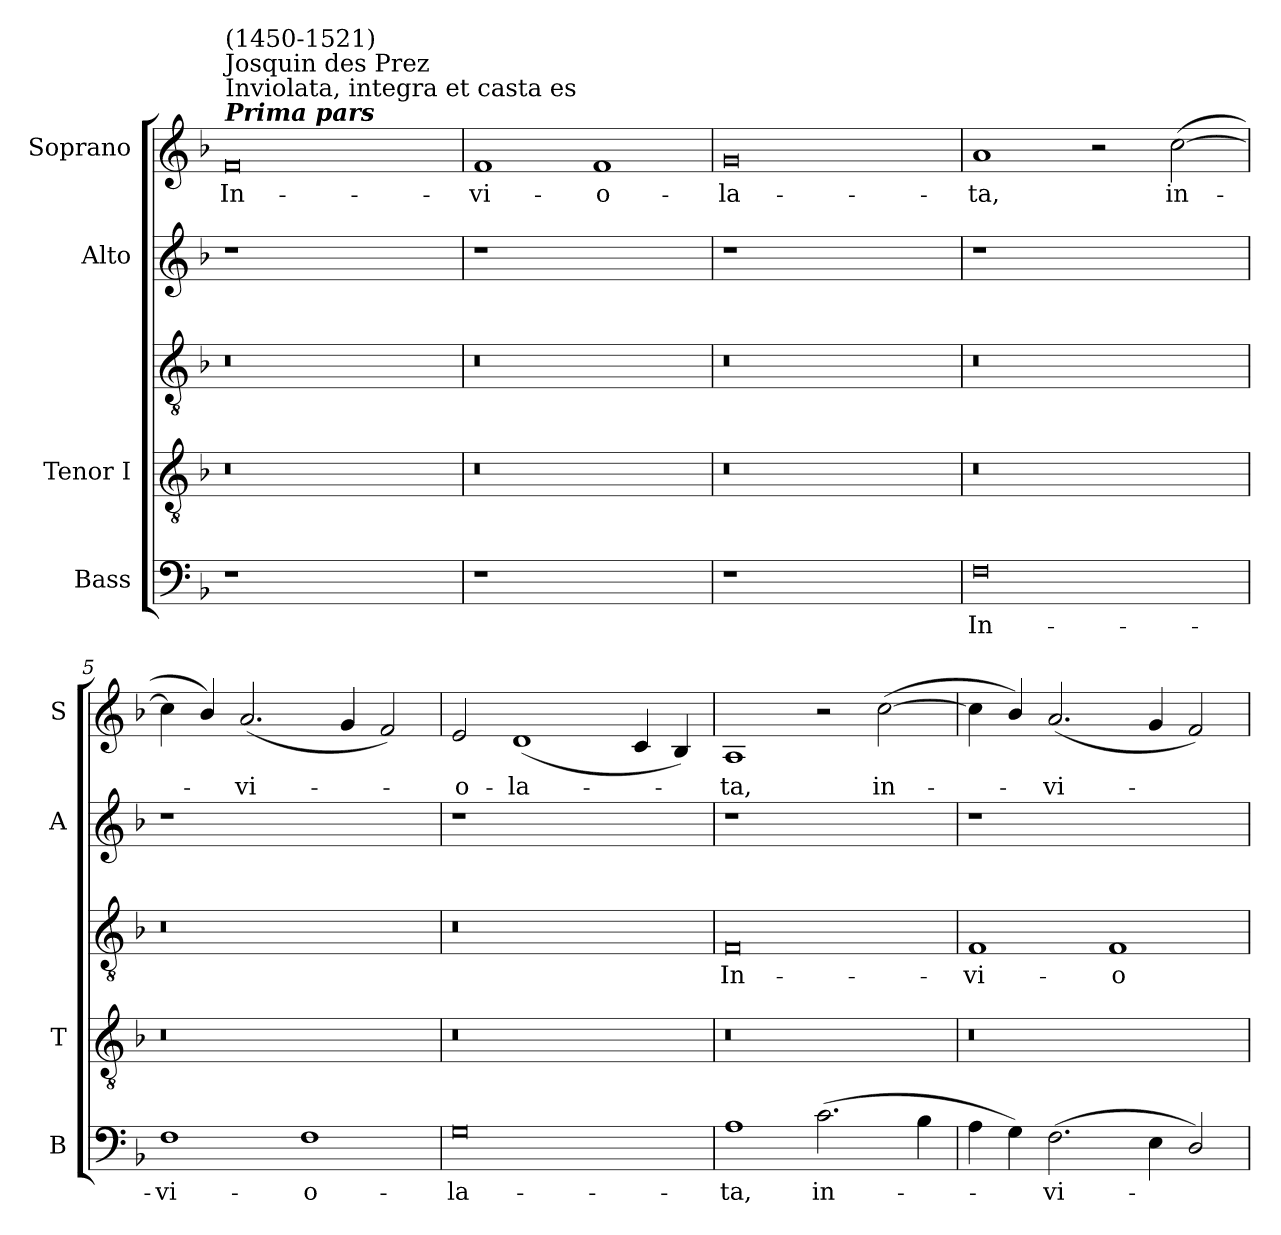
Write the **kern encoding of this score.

**kern	**text	**kern	**kern	**text	**kern	**kern	**text
*part4	*part4	*part3	*part3	*part3	*part2	*part1	*part1
*staff5	*staff5	*staff4	*staff3	*staff3	*staff2	*staff1	*staff1
*I"Bass	*	*I"Tenor I	*	*	*I"Alto	*I"Soprano	*
*I'B	*	*I'T	*	*	*I'A	*I'S	*
*clefF4	*	*clefGv2	*clefGv2	*	*clefG2	*clefG2	*
*k[b-]	*	*k[b-]	*k[b-]	*	*k[b-]	*k[b-]	*
*F:	*	*F:	*F:	*	*F:	*F:	*
*MM180	*	*MM180	*MM180	*	*MM180	*MM180	*
=1	=1	=1	=1	=1	=1	=1	=1
!	!	!	!	!	!	!LO:TX:a:Bi:t=Prima pars	!
!	!	!	!	!	!	!LO:TX:a:t=Inviolata, integra et casta es	!
!	!	!	!	!	!	!LO:TX:a:t=Josquin des Prez	!
!	!	!	!	!	!	!LO:TX:a:t=(1450-1521)	!
!	!	!	!	!	!	!	!LO:LY:b
1r	.	0r	0r	.	1r	0f	In-
1ryy	.	.	.	.	1ryy	.	.
=2	=2	=2	=2	=2	=2	=2	=2
!	!	!	!	!	!	!	!LO:LY:b
1r	.	0r	0r	.	1r	1f	-vi-
!	!	!	!	!	!	!	!LO:LY:b
1ryy	.	.	.	.	1ryy	1f	-o-
=3	=3	=3	=3	=3	=3	=3	=3
!	!	!	!	!	!	!	!LO:LY:b
1r	.	0r	0r	.	1r	0g	-la-
1ryy	.	.	.	.	1ryy	.	.
=4	=4	=4	=4	=4	=4	=4	=4
!	!LO:LY:b	!	!	!	!	!	!LO:LY:b
0F	In-	0r	0r	.	1r	1a	-ta,
.	.	.	.	.	1ryy	2r	.
!	!	!	!	!	!	!	!LO:LY:b
.	.	.	.	.	.	(>[2cc\	in-
=5	=5	=5	=5	=5	=5	=5	=5
!	!LO:LY:b	!	!	!	!	!	!
1F	-vi-	0r	0r	.	1r	4cc\]	.
.	.	.	.	.	.	4b-/)	.
!	!	!	!	!	!	!	!LO:LY:b
.	.	.	.	.	.	(<2.a/	vi-
!	!LO:LY:b	!	!	!	!	!	!
1F	-o-	.	.	.	1ryy	.	.
.	.	.	.	.	.	4g/	.
.	.	.	.	.	.	2f/)	.
=6	=6	=6	=6	=6	=6	=6	=6
!	!LO:LY:b	!	!	!	!	!	!LO:LY:b
0G	-la-	0r	0r	.	1r	2e/	o-
!	!	!	!	!	!	!	!LO:LY:b
.	.	.	.	.	.	(<1d	-la-
.	.	.	.	.	1ryy	.	.
.	.	.	.	.	.	4c/	.
.	.	.	.	.	.	4B-/)	.
=7	=7	=7	=7	=7	=7	=7	=7
!	!LO:LY:b	!	!	!LO:LY:b	!	!	!LO:LY:b
1A	-ta,	0r	0F	In-	1r	1A	ta,
!	!LO:LY:b	!	!	!	!	!	!
(>2.c\	in-	.	.	.	1ryy	2r	.
!	!	!	!	!	!	!	!LO:LY:b
.	.	.	.	.	.	(>[2cc\	in-
4B-\	.	.	.	.	.	.	.
!!LO:LB:g=z
=8	=8	=8	=8	=8	=8	=8	=8
!	!	!	!	!LO:LY:b	!	!	!
4A\	.	0r	1F	-vi-	1r	4cc\]	.
4G\)	.	.	.	.	.	4b-/)	.
!	!LO:LY:b	!	!	!	!	!	!LO:LY:b
(>2.F\	vi-	.	.	.	.	(<2.a/	vi-
!	!	!	!	!LO:LY:b	!	!	!
.	.	.	1F	-o-	1ryy	.	.
4E\	.	.	.	.	.	4g/	.
2D/)	.	.	.	.	.	2f/)	.
=	=	=	=	=	=	=	=
*-	*-	*-	*-	*-	*-	*-	*-
